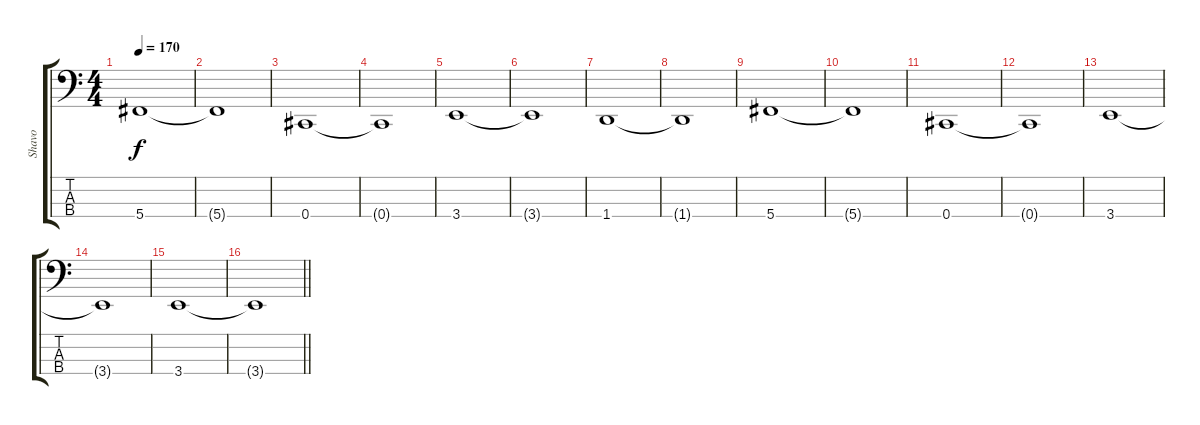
\track ("Shavo" "Shavo") {instrument electricbassfinger}
\staff {score tabs}
\tuning (Gb2 Db2 Ab1 Db1) {hide}
\ts (4 4)
\tempo 170
\clef f4
\ks c
5.4.1{dy f} |
5.4{t}.1 |
0.4.1 |
0.4{t}.1 |
3.4.1 |
3.4{t}.1 |
1.4.1 |
1.4{t}.1 |
5.4.1 |
5.4{t}.1 |
0.4.1 |
0.4{t}.1 |
3.4.1 |
3.4{t}.1 |
3.4.1 |
\barLineRight lightlight
3.4{t}.1
